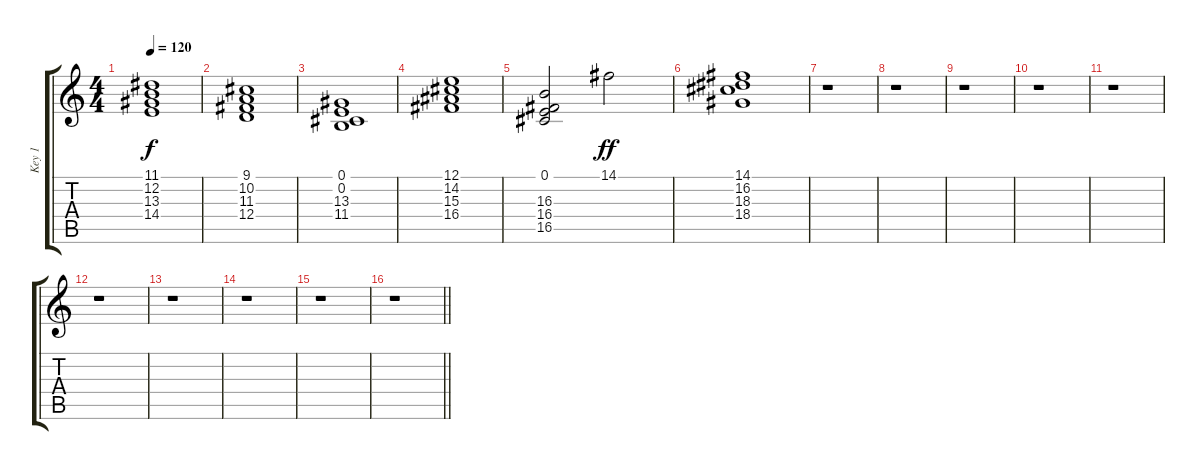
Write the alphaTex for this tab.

\track ("Key 1" "Key 1") {instrument honkytonkpiano}
\staff {score tabs}
\tuning (E4 B3 G3 D3 A2 E2) {hide}
\ts (4 4)
\tempo 120
\clef g2
\ks c
(11.1 12.2 13.3 14.4).1{dy f} |
(9.1 10.2 11.3 12.4).1 |
(0.1 0.2 13.3 11.4).1 |
(12.1 14.2 15.3 16.4).1{instrument lead2sawtooth} |
(0.1 16.3 16.4 16.5).2 14.1.2{dy ff} |
(14.1 16.2 18.3 18.4).1 |
r.1 |
r.1 |
r.1 |
r.1 |
r.1 |
r.1 |
r.1 |
r.1 |
r.1 |
\barLineRight lightlight
r.1
